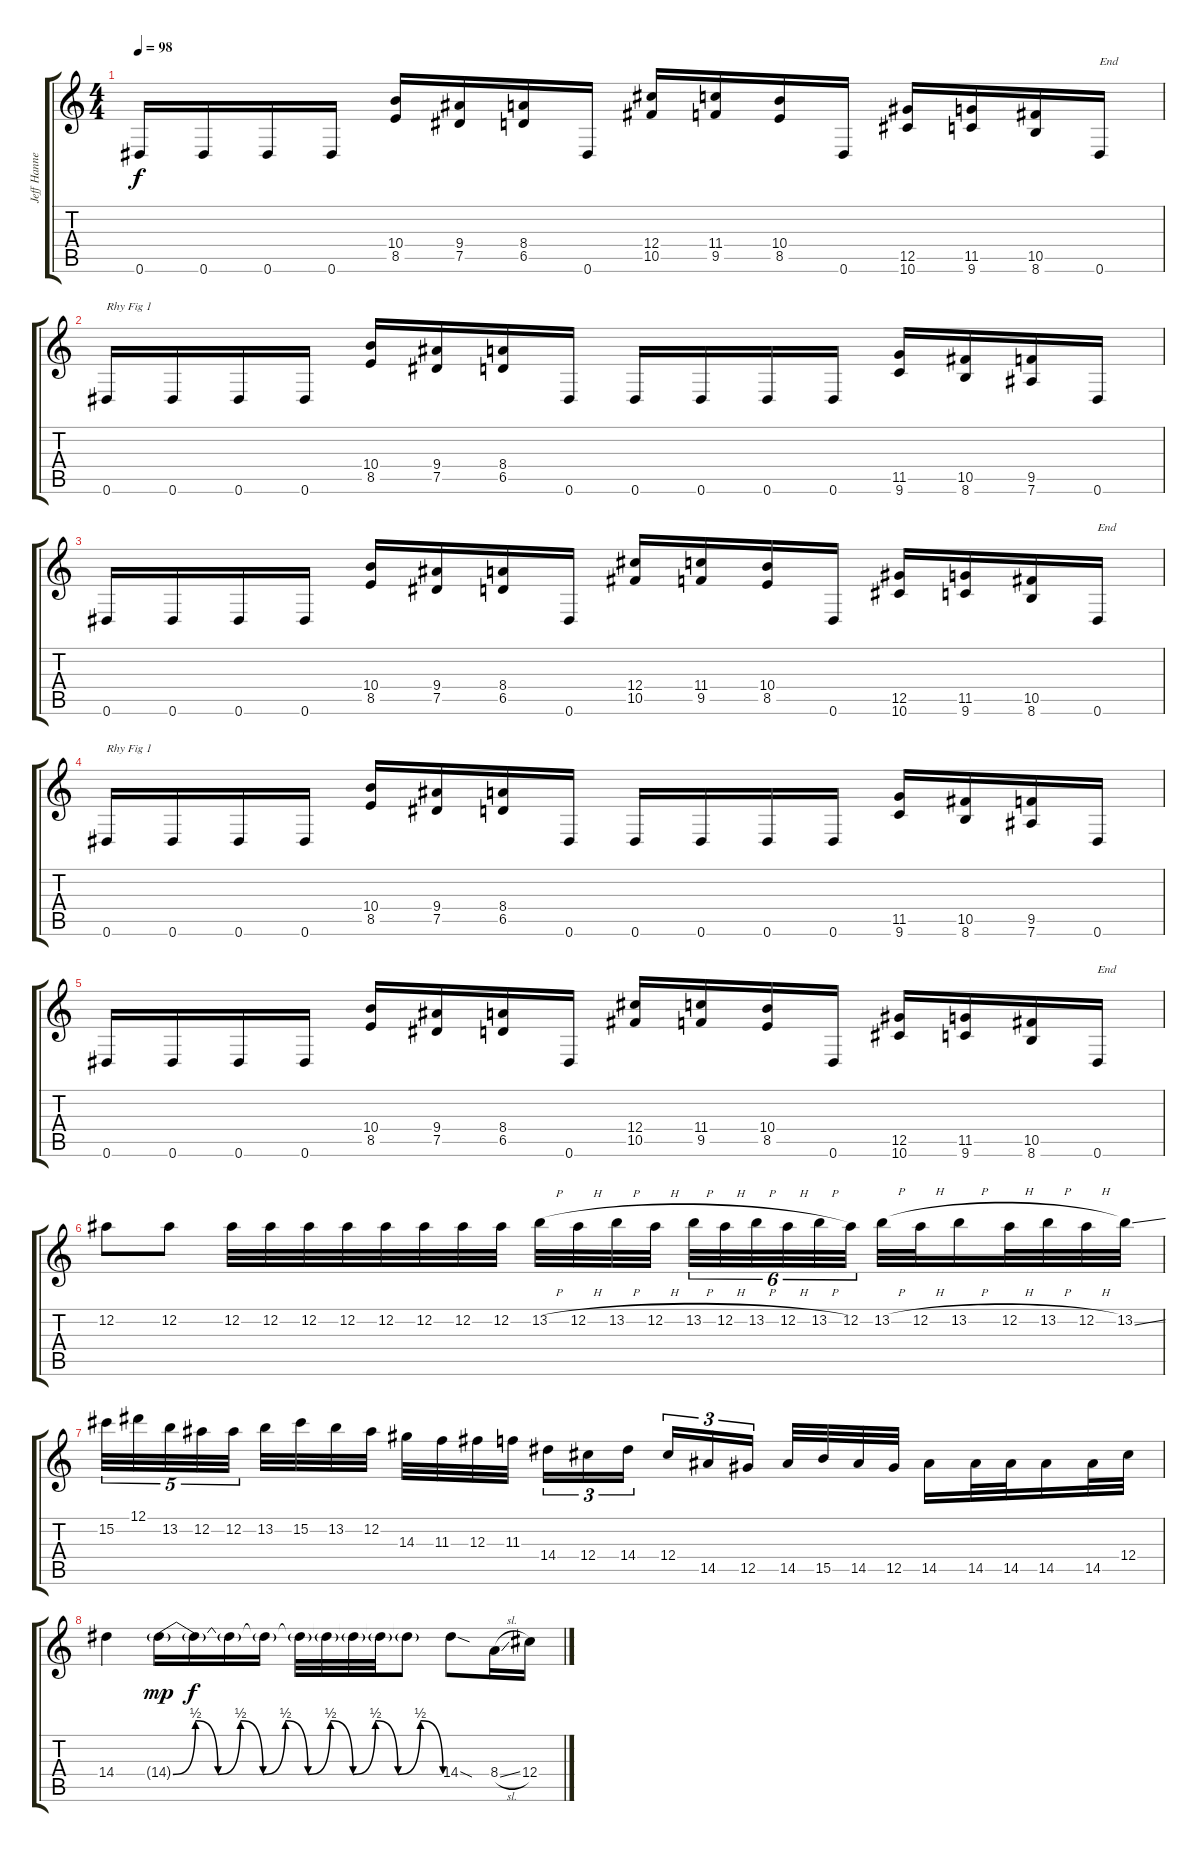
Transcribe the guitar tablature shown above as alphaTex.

\track ("Jeff Hanneman" "Jeff Hanne") {instrument distortionguitar}
\staff {score tabs}
\tuning (Eb4 Bb3 Gb3 Db3 Ab2 Eb2) {hide}
\ts (4 4)
\tempo 98
\clef g2
\ks c
0.6.16{dy f} 0.6.16 0.6.16 0.6.16 (10.4 8.5).16 (9.4 7.5).16 (8.4 6.5).16 0.6.16 (12.4 10.5).16 (11.4 9.5).16 (10.4 8.5).16 0.6.16 (12.5 10.6).16 (11.5 9.6).16 (10.5 8.6).16 0.6.16{txt "End"} |
0.6.16{txt "Rhy Fig 1"} 0.6.16 0.6.16 0.6.16 (10.4 8.5).16 (9.4 7.5).16 (8.4 6.5).16 0.6.16 0.6.16 0.6.16 0.6.16 0.6.16 (11.5 9.6).16 (10.5 8.6).16 (9.5 7.6).16 0.6.16 |
0.6.16 0.6.16 0.6.16 0.6.16 (10.4 8.5).16 (9.4 7.5).16 (8.4 6.5).16 0.6.16 (12.4 10.5).16 (11.4 9.5).16 (10.4 8.5).16 0.6.16 (12.5 10.6).16 (11.5 9.6).16 (10.5 8.6).16 0.6.16{txt "End"} |
0.6.16{txt "Rhy Fig 1"} 0.6.16 0.6.16 0.6.16 (10.4 8.5).16 (9.4 7.5).16 (8.4 6.5).16 0.6.16 0.6.16 0.6.16 0.6.16 0.6.16 (11.5 9.6).16 (10.5 8.6).16 (9.5 7.6).16 0.6.16 |
0.6.16 0.6.16 0.6.16 0.6.16 (10.4 8.5).16 (9.4 7.5).16 (8.4 6.5).16 0.6.16 (12.4 10.5).16 (11.4 9.5).16 (10.4 8.5).16 0.6.16 (12.5 10.6).16 (11.5 9.6).16 (10.5 8.6).16 0.6.16{txt "End"} |
12.2.8 12.2.8 12.2.32 12.2.32 12.2.32 12.2.32 12.2.32 12.2.32 12.2.32 12.2.32 13.2{h}.32 12.2{h}.32 13.2{h}.32 12.2{h}.32 13.2{h}.32{tu (6 4)} 12.2{h}.32{tu (6 4)} 13.2{h}.32{tu (6 4)} 12.2{h}.32{tu (6 4)} 13.2{h}.32{tu (6 4)} 12.2.32{tu (6 4)} 13.2{h}.32 12.2{h}.32 13.2{h}.16 12.2{h}.32 13.2{h}.32 12.2{h}.32 13.2{ss}.32 |
15.2.32{tu (5 4)} 12.1.32{tu (5 4)} 13.2.32{tu (5 4)} 12.2.32{tu (5 4)} 12.2.32{tu (5 4)} 13.2.32 15.2.32 13.2.32 12.2.32 14.3.32 11.3.32 12.3.32 11.3.32 14.4.16{tu (3 2)} 12.4.16{tu (3 2)} 14.4.16{tu (3 2)} 12.4.16{tu (3 2)} 14.5.16{tu (3 2)} 12.5.16{tu (3 2)} 14.5.32 15.5.32 14.5.32 12.5.32 14.5.16 14.5.32 14.5.32 14.5.16 14.5.32 12.4.32 |
14.4.4 14.4{be (custom 0 0 5 2 10 0 15 2 20 0 25 2 30 0 35 2 40 0 45 2 50 0 55 2 60 0) g}.16{dy mp} 14.4{t}.16{dy f} 14.4{t}.16 14.4{t}.16 14.4{t}.32 14.4{t}.32 14.4{t}.32 14.4{t}.32 14.4{t}.8 14.4{sod}.8 8.4{sl}.16 12.4.16
